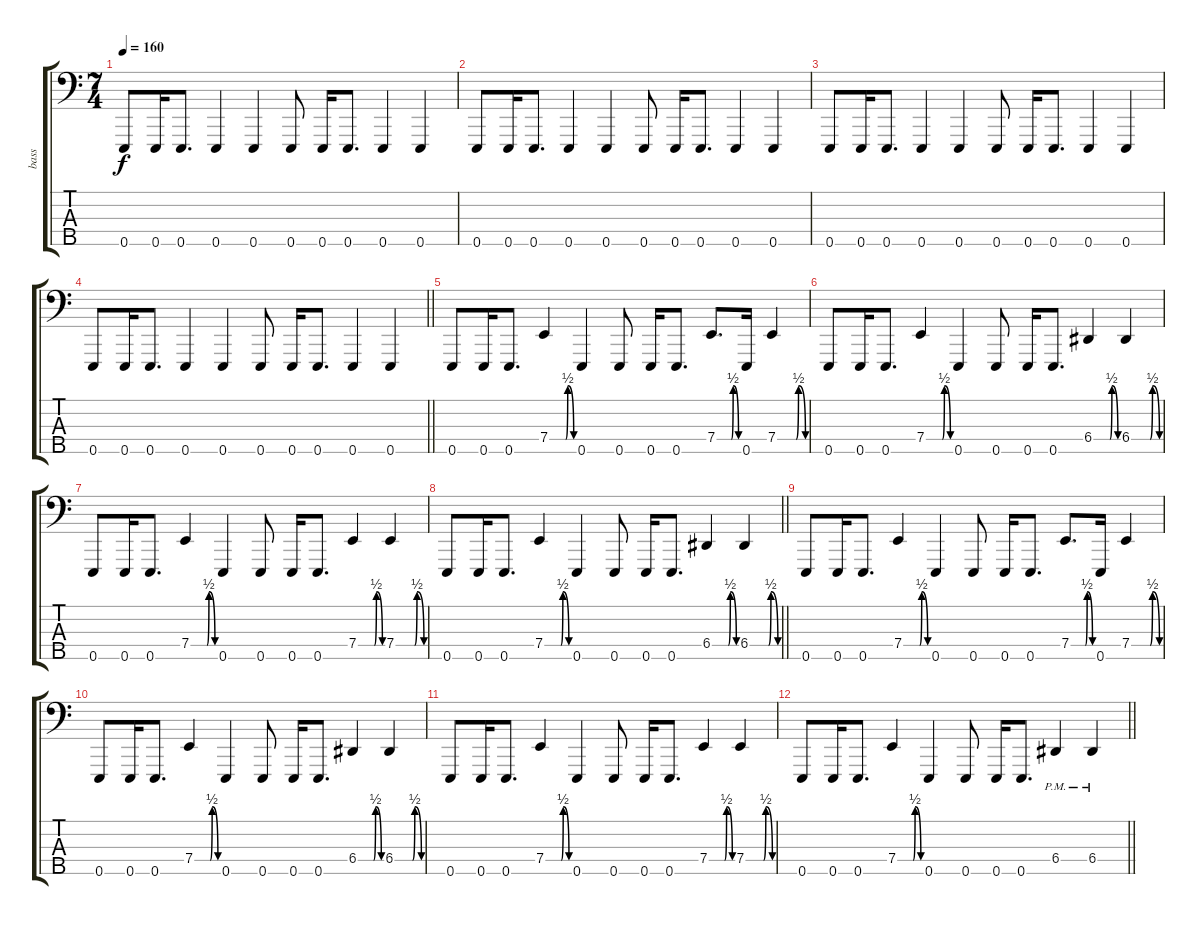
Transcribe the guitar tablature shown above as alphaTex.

\track ("bass" "bass") {instrument electricbassfinger}
\staff {score tabs}
\tuning (C2 G1 D1 A0 E0) {hide}
\ts (7 4)
\section ("" "")
\tempo 160
\clef f4
\ks c
0.5.8{dy f} 0.5.16 0.5.8{d} 0.5.4 0.5.4 0.5.8 0.5.16 0.5.8{d} 0.5.4 0.5.4 |
0.5.8 0.5.16 0.5.8{d} 0.5.4 0.5.4 0.5.8 0.5.16 0.5.8{d} 0.5.4 0.5.4 |
0.5.8 0.5.16 0.5.8{d} 0.5.4 0.5.4 0.5.8 0.5.16 0.5.8{d} 0.5.4 0.5.4 |
\barLineRight lightlight
0.5.8 0.5.16 0.5.8{d} 0.5.4 0.5.4 0.5.8 0.5.16 0.5.8{d} 0.5.4 0.5.4 |
\section ("" "")
0.5.8 0.5.16 0.5.8{d} 7.4{be (custom 0 0 40 0 45 2 60 0)}.4 0.5.4 0.5.8 0.5.16 0.5.8{d} 7.4{be (custom 0 0 40 0 45 2 60 0)}.8{d} 0.5.16 7.4{be (custom 0 0 40 0 45 2 60 0)}.4 |
0.5.8 0.5.16 0.5.8{d} 7.4{be (custom 0 0 40 0 45 2 60 0)}.4 0.5.4 0.5.8 0.5.16 0.5.8{d} 6.4{be (custom 0 0 40 0 45 2 60 0)}.4 6.4{be (custom 0 0 40 0 45 2 60 0)}.4 |
0.5.8 0.5.16 0.5.8{d} 7.4{be (custom 0 0 40 0 45 2 60 0)}.4 0.5.4 0.5.8 0.5.16 0.5.8{d} 7.4{be (custom 0 0 40 0 45 2 60 0)}.4 7.4{be (custom 0 0 40 0 45 2 60 0)}.4 |
\barLineRight lightlight
0.5.8 0.5.16 0.5.8{d} 7.4{be (custom 0 0 40 0 45 2 60 0)}.4 0.5.4 0.5.8 0.5.16 0.5.8{d} 6.4{be (custom 0 0 40 0 45 2 60 0)}.4 6.4{be (custom 0 0 40 0 45 2 60 0)}.4 |
0.5.8 0.5.16 0.5.8{d} 7.4{be (custom 0 0 40 0 45 2 60 0)}.4 0.5.4 0.5.8 0.5.16 0.5.8{d} 7.4{be (custom 0 0 40 0 45 2 60 0)}.8{d} 0.5.16 7.4{be (custom 0 0 40 0 45 2 60 0)}.4 |
0.5.8 0.5.16 0.5.8{d} 7.4{be (custom 0 0 40 0 45 2 60 0)}.4 0.5.4 0.5.8 0.5.16 0.5.8{d} 6.4{be (custom 0 0 40 0 45 2 60 0)}.4 6.4{be (custom 0 0 40 0 45 2 60 0)}.4 |
0.5.8 0.5.16 0.5.8{d} 7.4{be (custom 0 0 40 0 45 2 60 0)}.4 0.5.4 0.5.8 0.5.16 0.5.8{d} 7.4{be (custom 0 0 40 0 45 2 60 0)}.4 7.4{be (custom 0 0 40 0 45 2 60 0)}.4 |
\barLineRight lightlight
0.5.8 0.5.16 0.5.8{d} 7.4{be (custom 0 0 40 0 45 2 60 0)}.4 0.5.4 0.5.8 0.5.16 0.5.8{d} 6.4{pm}.4 6.4{pm}.4
